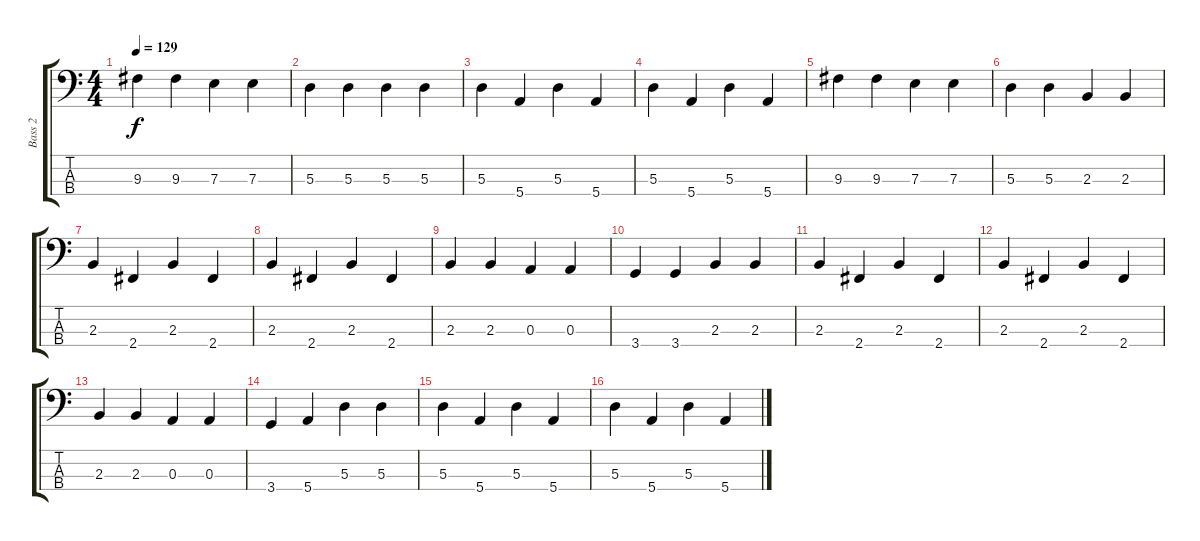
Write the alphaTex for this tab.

\track ("Bass 2" "Bass 2") {instrument electricbasspick}
\staff {score tabs}
\tuning (G2 D2 A1 E1) {hide}
\ts (4 4)
\tempo 129
\clef f4
\ks c
9.3.4{dy f} 9.3.4 7.3.4 7.3.4 |
5.3.4 5.3.4 5.3.4 5.3.4 |
5.3.4 5.4.4 5.3.4 5.4.4 |
5.3.4 5.4.4 5.3.4 5.4.4 |
9.3.4 9.3.4 7.3.4 7.3.4 |
5.3.4 5.3.4 2.3.4 2.3.4 |
2.3.4 2.4.4 2.3.4 2.4.4 |
2.3.4 2.4.4 2.3.4 2.4.4 |
2.3.4 2.3.4 0.3.4 0.3.4 |
3.4.4 3.4.4 2.3.4 2.3.4 |
2.3.4 2.4.4 2.3.4 2.4.4 |
2.3.4 2.4.4 2.3.4 2.4.4 |
2.3.4 2.3.4 0.3.4 0.3.4 |
3.4.4 5.4.4 5.3.4 5.3.4 |
5.3.4 5.4.4 5.3.4 5.4.4 |
5.3.4 5.4.4 5.3.4 5.4.4
